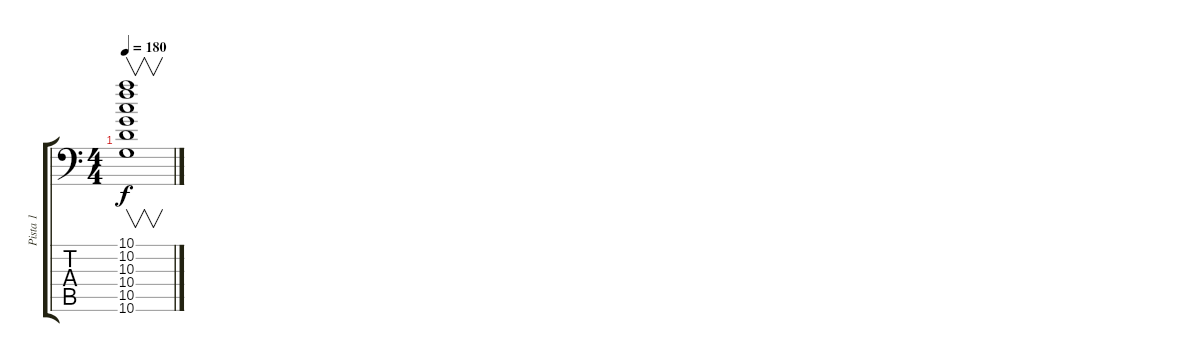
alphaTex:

\track ("Pista 1" "Pista 1") {instrument distortionguitar}
\staff {score tabs}
\tuning (B3 G3 D3 A2 E2 A1) {hide}
\ts (4 4)
\tempo 180
\clef f4
\ks c
(10.1 10.2 10.3 10.4 10.5 10.6).1{v dy f}
